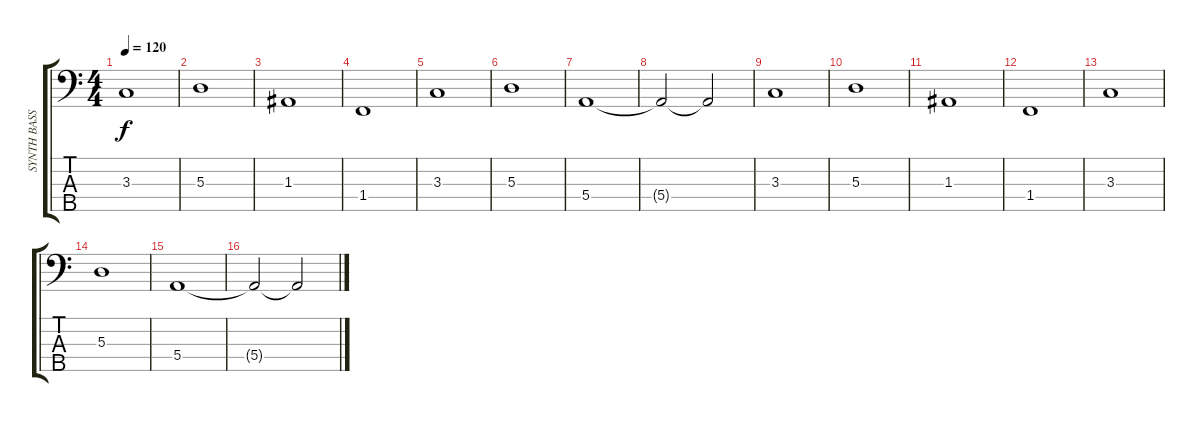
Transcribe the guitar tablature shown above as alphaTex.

\track ("SYNTH BASS" "SYNTH BASS") {instrument contrabass}
\staff {score tabs}
\tuning (G2 D2 A1 E1 B0) {hide}
\ts (4 4)
\tempo 120
\clef f4
\ks c
3.3.1{dy f} |
5.3.1 |
1.3.1 |
1.4.1 |
3.3.1 |
5.3.1 |
5.4.1 |
5.4{t}.2 5.4{t}.2 |
3.3.1 |
5.3.1 |
1.3.1 |
1.4.1 |
3.3.1 |
5.3.1 |
5.4.1 |
5.4{t}.2 5.4{t}.2
